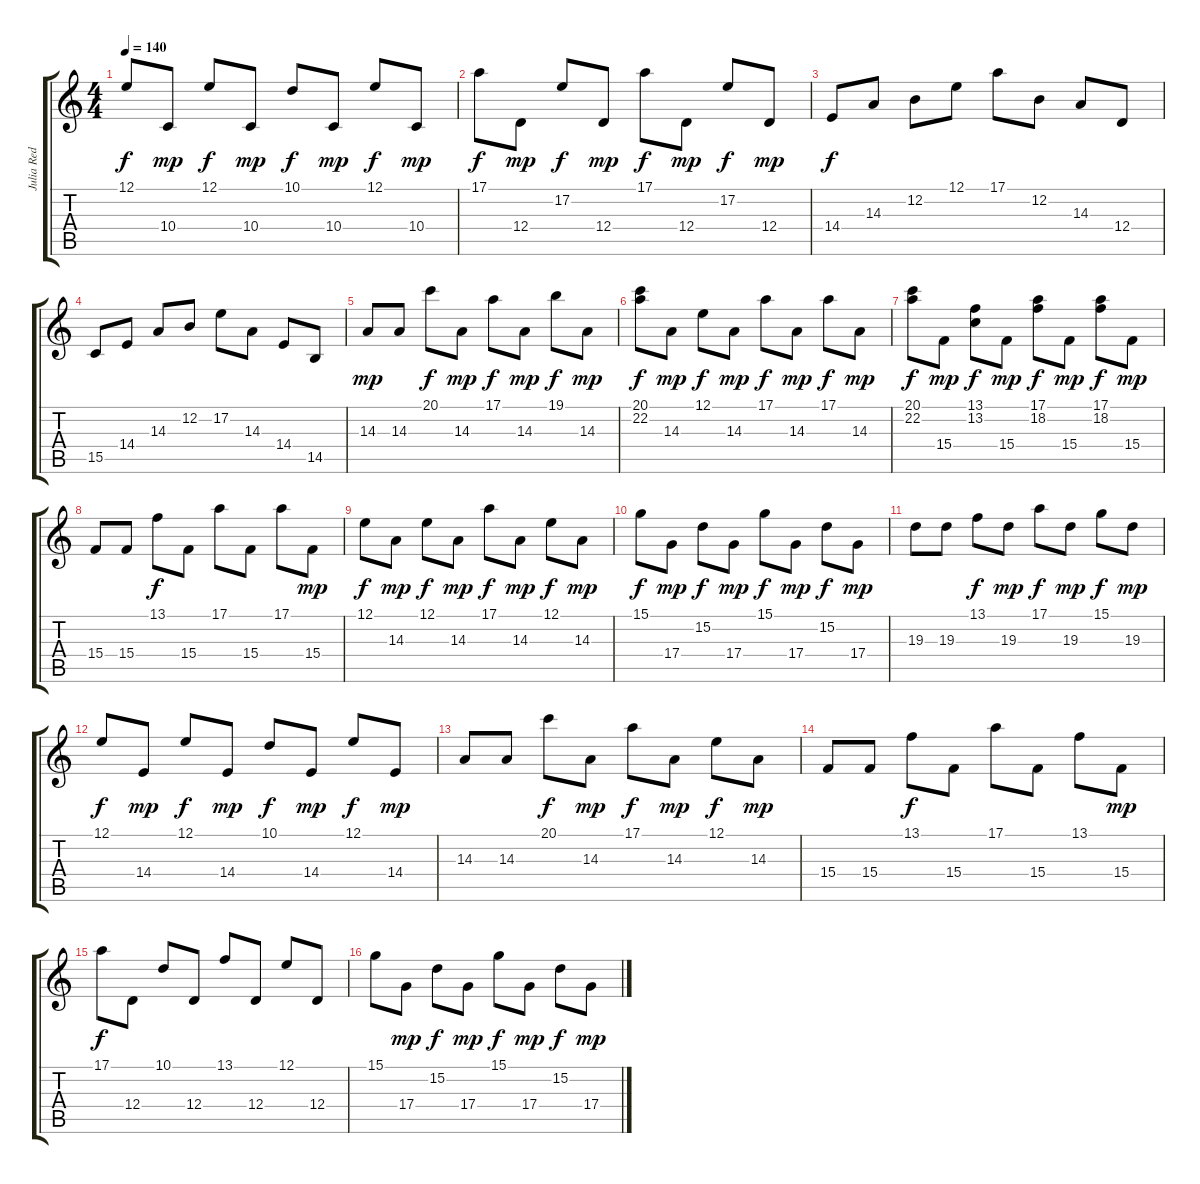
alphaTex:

\track ("Julia Red" "Julia Red") {instrument vibraphone}
\staff {score tabs}
\tuning (E4 B3 G3 D3 A2 E2) {hide}
\ts (4 4)
\tempo 140
\clef g2
\ks c
12.1.8{dy f} 10.4.8{dy mp} 12.1.8{dy f} 10.4.8{dy mp} 10.1.8{dy f} 10.4.8{dy mp} 12.1.8{dy f} 10.4.8{dy mp} |
17.1.8{dy f} 12.4.8{dy mp} 17.2.8{dy f} 12.4.8{dy mp} 17.1.8{dy f} 12.4.8{dy mp} 17.2.8{dy f} 12.4.8{dy mp} |
14.4.8{dy f} 14.3.8 12.2.8 12.1.8 17.1.8 12.2.8 14.3.8 12.4.8 |
15.5.8 14.4.8 14.3.8 12.2.8 17.2.8 14.3.8 14.4.8 14.5.8 |
14.3.8{dy mp} 14.3.8 20.1.8{dy f} 14.3.8{dy mp} 17.1.8{dy f} 14.3.8{dy mp} 19.1.8{dy f} 14.3.8{dy mp} |
(20.1 22.2).8{dy f} 14.3.8{dy mp} 12.1.8{dy f} 14.3.8{dy mp} 17.1.8{dy f} 14.3.8{dy mp} 17.1.8{dy f} 14.3.8{dy mp} |
(20.1 22.2).8{dy f} 15.4.8{dy mp} (13.1 13.2).8{dy f} 15.4.8{dy mp} (17.1 18.2).8{dy f} 15.4.8{dy mp} (17.1 18.2).8{dy f} 15.4.8{dy mp} |
15.4.8 15.4.8 13.1.8{dy f} 15.4.8 17.1.8 15.4.8 17.1.8 15.4.8{dy mp} |
12.1.8{dy f} 14.3.8{dy mp} 12.1.8{dy f} 14.3.8{dy mp} 17.1.8{dy f} 14.3.8{dy mp} 12.1.8{dy f} 14.3.8{dy mp} |
15.1.8{dy f} 17.4.8{dy mp} 15.2.8{dy f} 17.4.8{dy mp} 15.1.8{dy f} 17.4.8{dy mp} 15.2.8{dy f} 17.4.8{dy mp} |
19.3.8 19.3.8 13.1.8{dy f} 19.3.8{dy mp} 17.1.8{dy f} 19.3.8{dy mp} 15.1.8{dy f} 19.3.8{dy mp} |
12.1.8{dy f} 14.4.8{dy mp} 12.1.8{dy f} 14.4.8{dy mp} 10.1.8{dy f} 14.4.8{dy mp} 12.1.8{dy f} 14.4.8{dy mp} |
14.3.8 14.3.8 20.1.8{dy f} 14.3.8{dy mp} 17.1.8{dy f} 14.3.8{dy mp} 12.1.8{dy f} 14.3.8{dy mp} |
15.4.8 15.4.8 13.1.8{dy f} 15.4.8 17.1.8 15.4.8 13.1.8 15.4.8{dy mp} |
17.1.8{dy f} 12.4.8 10.1.8 12.4.8 13.1.8 12.4.8 12.1.8 12.4.8 |
15.1.8 17.4.8{dy mp} 15.2.8{dy f} 17.4.8{dy mp} 15.1.8{dy f} 17.4.8{dy mp} 15.2.8{dy f} 17.4.8{dy mp}
